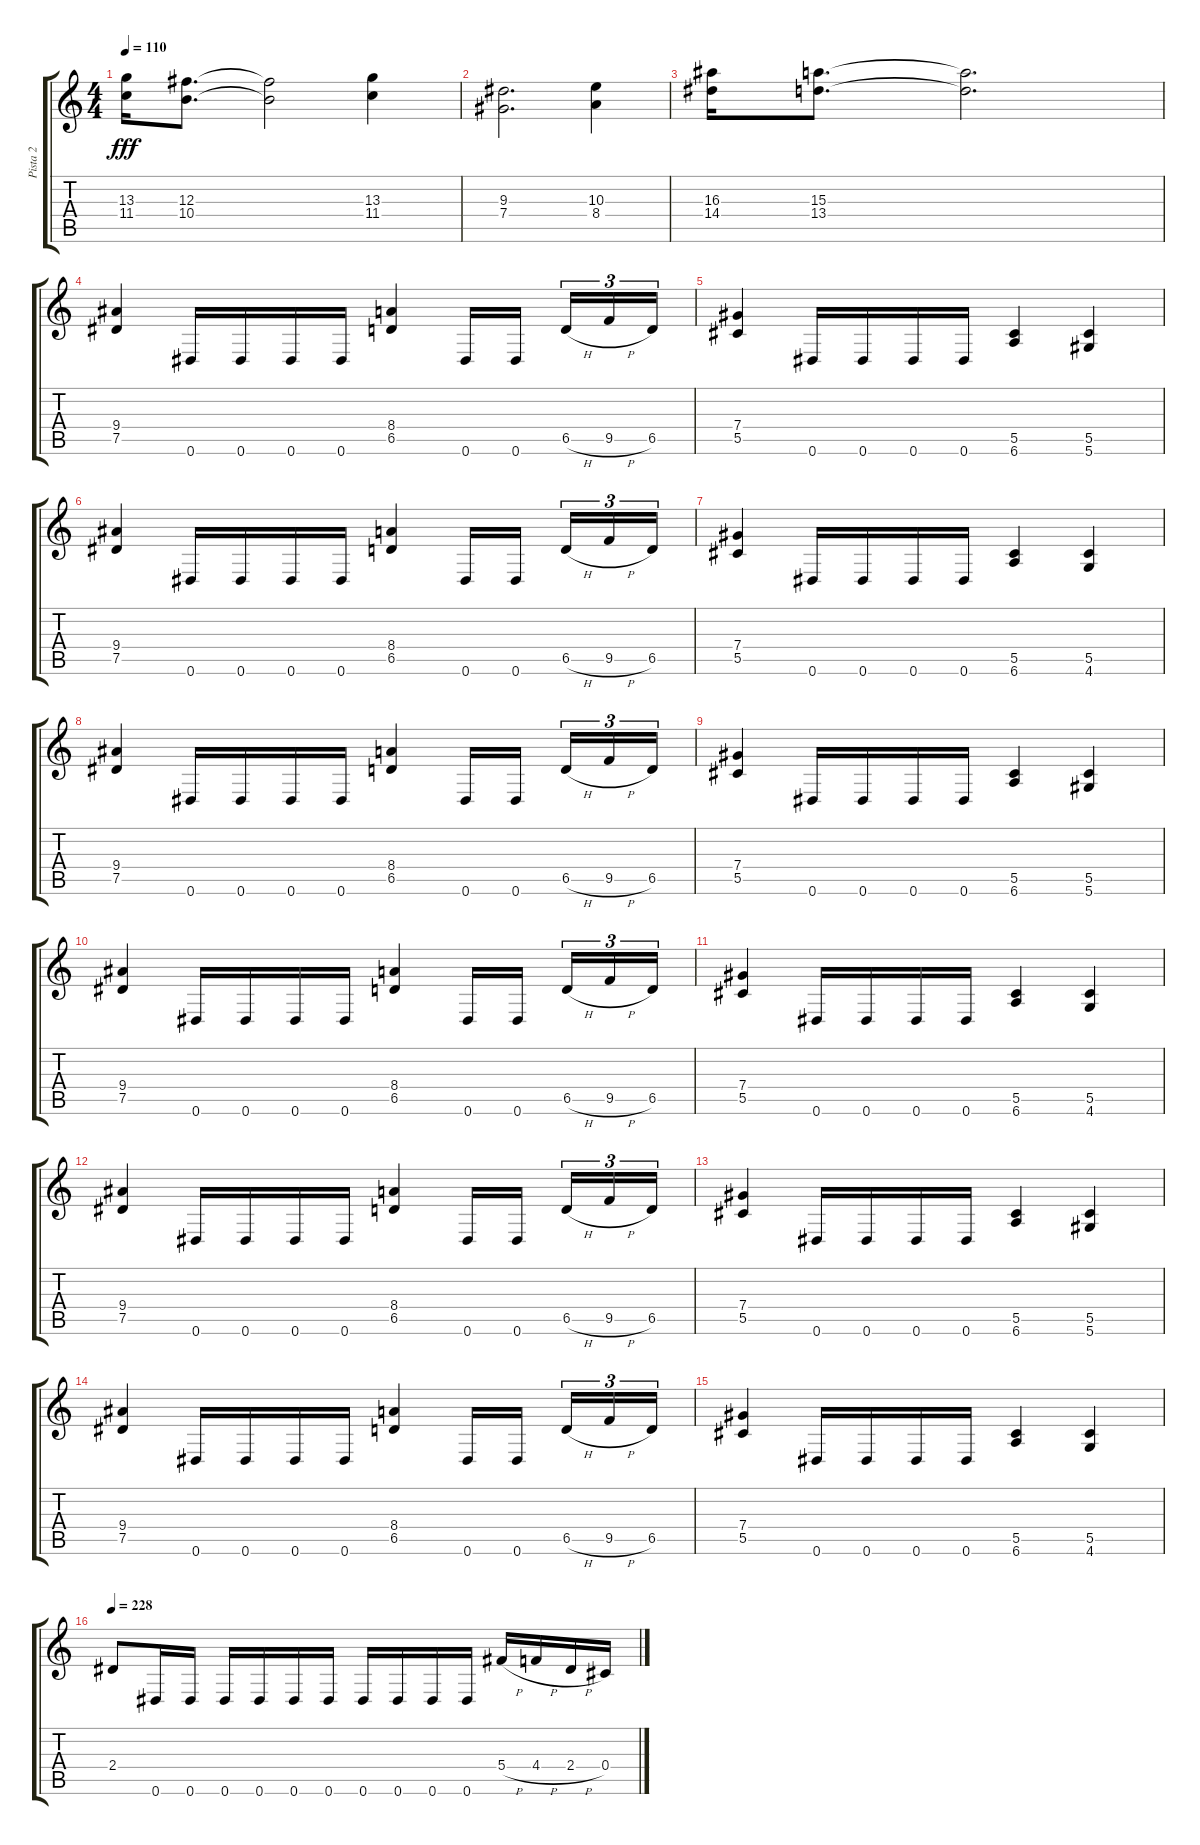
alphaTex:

\track ("Pista 2" "Pista 2") {instrument overdrivenguitar}
\staff {score tabs}
\tuning (Eb4 Bb3 Gb3 Db3 Ab2 Eb2) {hide}
\ts (4 4)
\tempo 110
\clef g2
\ks c
(13.3 11.4).16{dy fff} (12.3 10.4).8{d} (12.3{t} 10.4{t}).2 (13.3 11.4).4 |
(9.3 7.4).2{d} (10.3 8.4).4 |
(16.3 14.4).16 (15.3 13.4).8{d} (15.3{t} 13.4{t}).2{d} |
(9.4 7.5).4 0.6.16 0.6.16 0.6.16 0.6.16 (8.4 6.5).4 0.6.16 0.6.16{beam splitsecondary} 6.5{h}.16{tu (3 2)} 9.5{h}.16{tu (3 2)} 6.5.16{tu (3 2)} |
(7.4 5.5).4 0.6.16 0.6.16 0.6.16 0.6.16 (5.5 6.6).4 (5.5 5.6).4 |
(9.4 7.5).4 0.6.16 0.6.16 0.6.16 0.6.16 (8.4 6.5).4 0.6.16 0.6.16{beam splitsecondary} 6.5{h}.16{tu (3 2)} 9.5{h}.16{tu (3 2)} 6.5.16{tu (3 2)} |
(7.4 5.5).4 0.6.16 0.6.16 0.6.16 0.6.16 (5.5 6.6).4 (5.5 4.6).4 |
(9.4 7.5).4 0.6.16 0.6.16 0.6.16 0.6.16 (8.4 6.5).4 0.6.16 0.6.16{beam splitsecondary} 6.5{h}.16{tu (3 2)} 9.5{h}.16{tu (3 2)} 6.5.16{tu (3 2)} |
(7.4 5.5).4 0.6.16 0.6.16 0.6.16 0.6.16 (5.5 6.6).4 (5.5 5.6).4 |
(9.4 7.5).4 0.6.16 0.6.16 0.6.16 0.6.16 (8.4 6.5).4 0.6.16 0.6.16{beam splitsecondary} 6.5{h}.16{tu (3 2)} 9.5{h}.16{tu (3 2)} 6.5.16{tu (3 2)} |
(7.4 5.5).4 0.6.16 0.6.16 0.6.16 0.6.16 (5.5 6.6).4 (5.5 4.6).4 |
(9.4 7.5).4 0.6.16 0.6.16 0.6.16 0.6.16 (8.4 6.5).4 0.6.16 0.6.16{beam splitsecondary} 6.5{h}.16{tu (3 2)} 9.5{h}.16{tu (3 2)} 6.5.16{tu (3 2)} |
(7.4 5.5).4 0.6.16 0.6.16 0.6.16 0.6.16 (5.5 6.6).4 (5.5 5.6).4 |
(9.4 7.5).4 0.6.16 0.6.16 0.6.16 0.6.16 (8.4 6.5).4 0.6.16 0.6.16{beam splitsecondary} 6.5{h}.16{tu (3 2)} 9.5{h}.16{tu (3 2)} 6.5.16{tu (3 2)} |
(7.4 5.5).4 0.6.16 0.6.16 0.6.16 0.6.16 (5.5 6.6).4 (5.5 4.6).4 |
\tempo 228
2.4.8 0.6.16 0.6.16 0.6.16 0.6.16 0.6.16 0.6.16 0.6.16 0.6.16 0.6.16 0.6.16 5.4{h}.16 4.4{h}.16 2.4{h}.16 0.4.16
